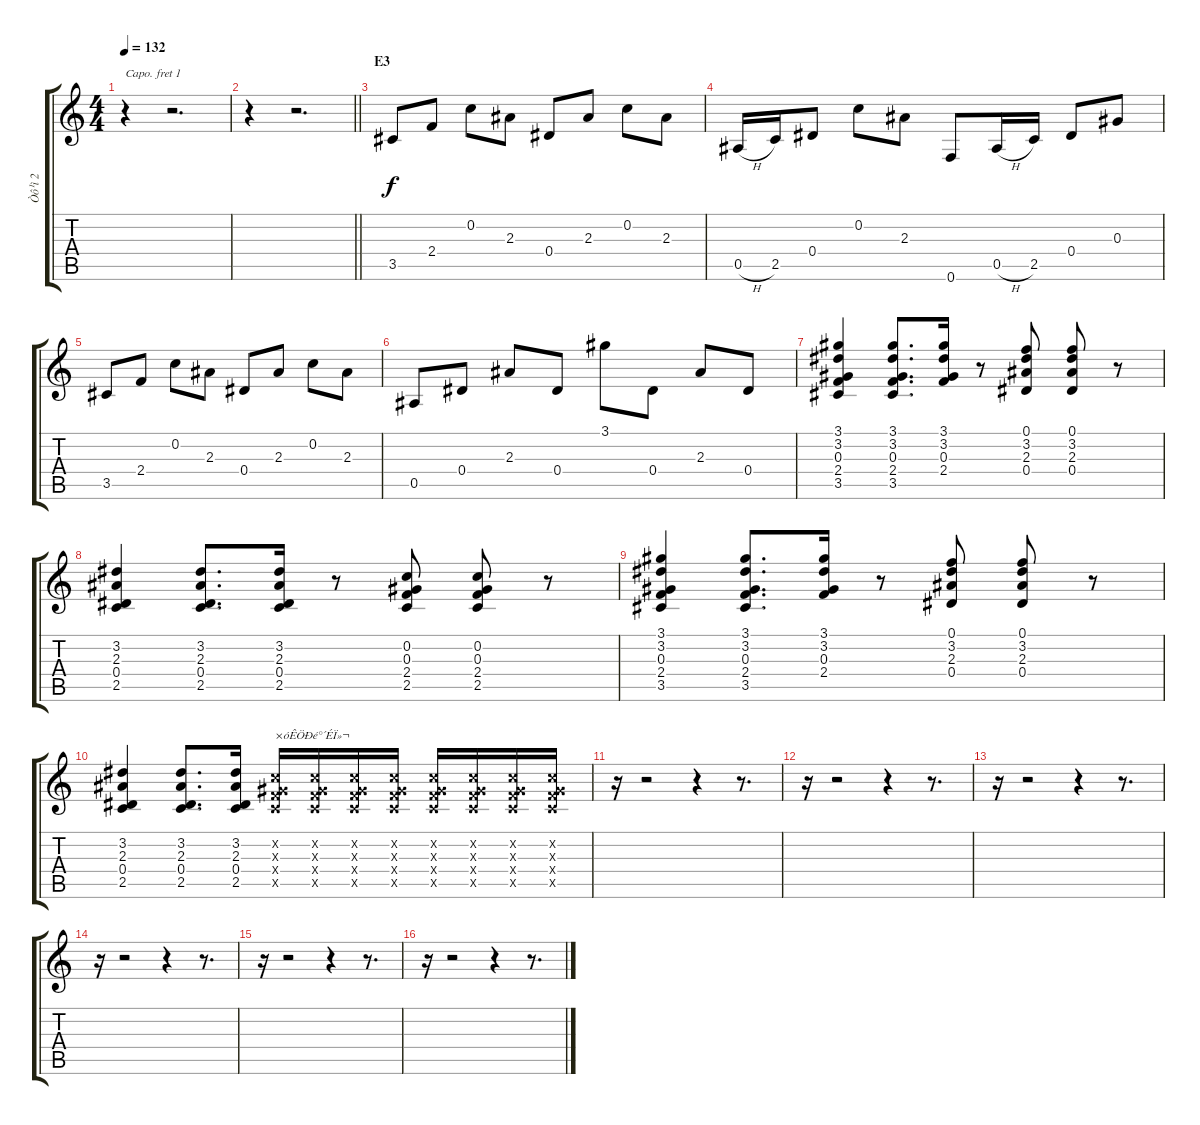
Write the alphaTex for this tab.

\track ("Òô¹ì 2" "Òô¹ì 2") {instrument acousticguitarsteel}
\staff {score tabs}
\capo 1
\tuning (E4 B3 G3 D3 A2 E2) {hide}
\ts (4 4)
\tempo 132
\clef g2
\ks c
r.4{dy f} r.2{d} |
\barLineRight lightlight
r.4 r.2{d} |
\section ("" "E3")
3.5.8 2.4.8 0.2.8 2.3.8 0.4.8 2.3.8 0.2.8 2.3.8 |
0.5{h}.16 2.5.16 0.4.8 0.2.8 2.3.8 0.6.8 0.5{h}.16 2.5.16 0.4.8 0.3.8 |
3.5.8 2.4.8 0.2.8 2.3.8 0.4.8 2.3.8 0.2.8 2.3.8 |
0.5.8 0.4.8 2.3.8 0.4.8 3.1.8 0.4.8 2.3.8 0.4.8 |
(3.1 3.2 0.3 2.4 3.5).4 (3.1 3.2 0.3 2.4 3.5).8{d} (3.1 3.2 0.3 2.4).16 r.8 (0.1 3.2 2.3 0.4).8 (0.1 3.2 2.3 0.4).8 r.8 |
(3.2 2.3 0.4 2.5).4 (3.2 2.3 0.4 2.5).8{d} (3.2 2.3 0.4 2.5).16 r.8 (0.2 0.3 2.4 2.5).8 (0.2 0.3 2.4 2.5).8 r.8 |
(3.1 3.2 0.3 2.4 3.5).4 (3.1 3.2 0.3 2.4 3.5).8{d} (3.1 3.2 0.3 2.4).16 r.8 (0.1 3.2 2.3 0.4).8 (0.1 3.2 2.3 0.4).8 r.8 |
(3.2 2.3 0.4 2.5).4 (3.2 2.3 0.4 2.5).8{d} (3.2 2.3 0.4 2.5).16 (0.2{x} 0.3{x} 2.4{x} 2.5{x}).16{txt "×óÊÖÐé°´ÉÏ»¬"} (0.2{x} 0.3{x} 2.4{x} 2.5{x}).16 (0.2{x} 0.3{x} 2.4{x} 2.5{x}).16 (0.2{x} 0.3{x} 2.4{x} 2.5{x}).16 (0.2{x} 0.3{x} 2.4{x} 2.5{x}).16 (0.2{x} 0.3{x} 2.4{x} 2.5{x}).16 (0.2{x} 0.3{x} 2.4{x} 2.5{x}).16 (0.2{x} 0.3{x} 2.4{x} 2.5{x}).16 |
r.16 r.2 r.4 r.8{d} |
r.16 r.2 r.4 r.8{d} |
r.16 r.2 r.4 r.8{d} |
r.16 r.2 r.4 r.8{d} |
r.16 r.2 r.4 r.8{d} |
r.16 r.2 r.4 r.8{d}
